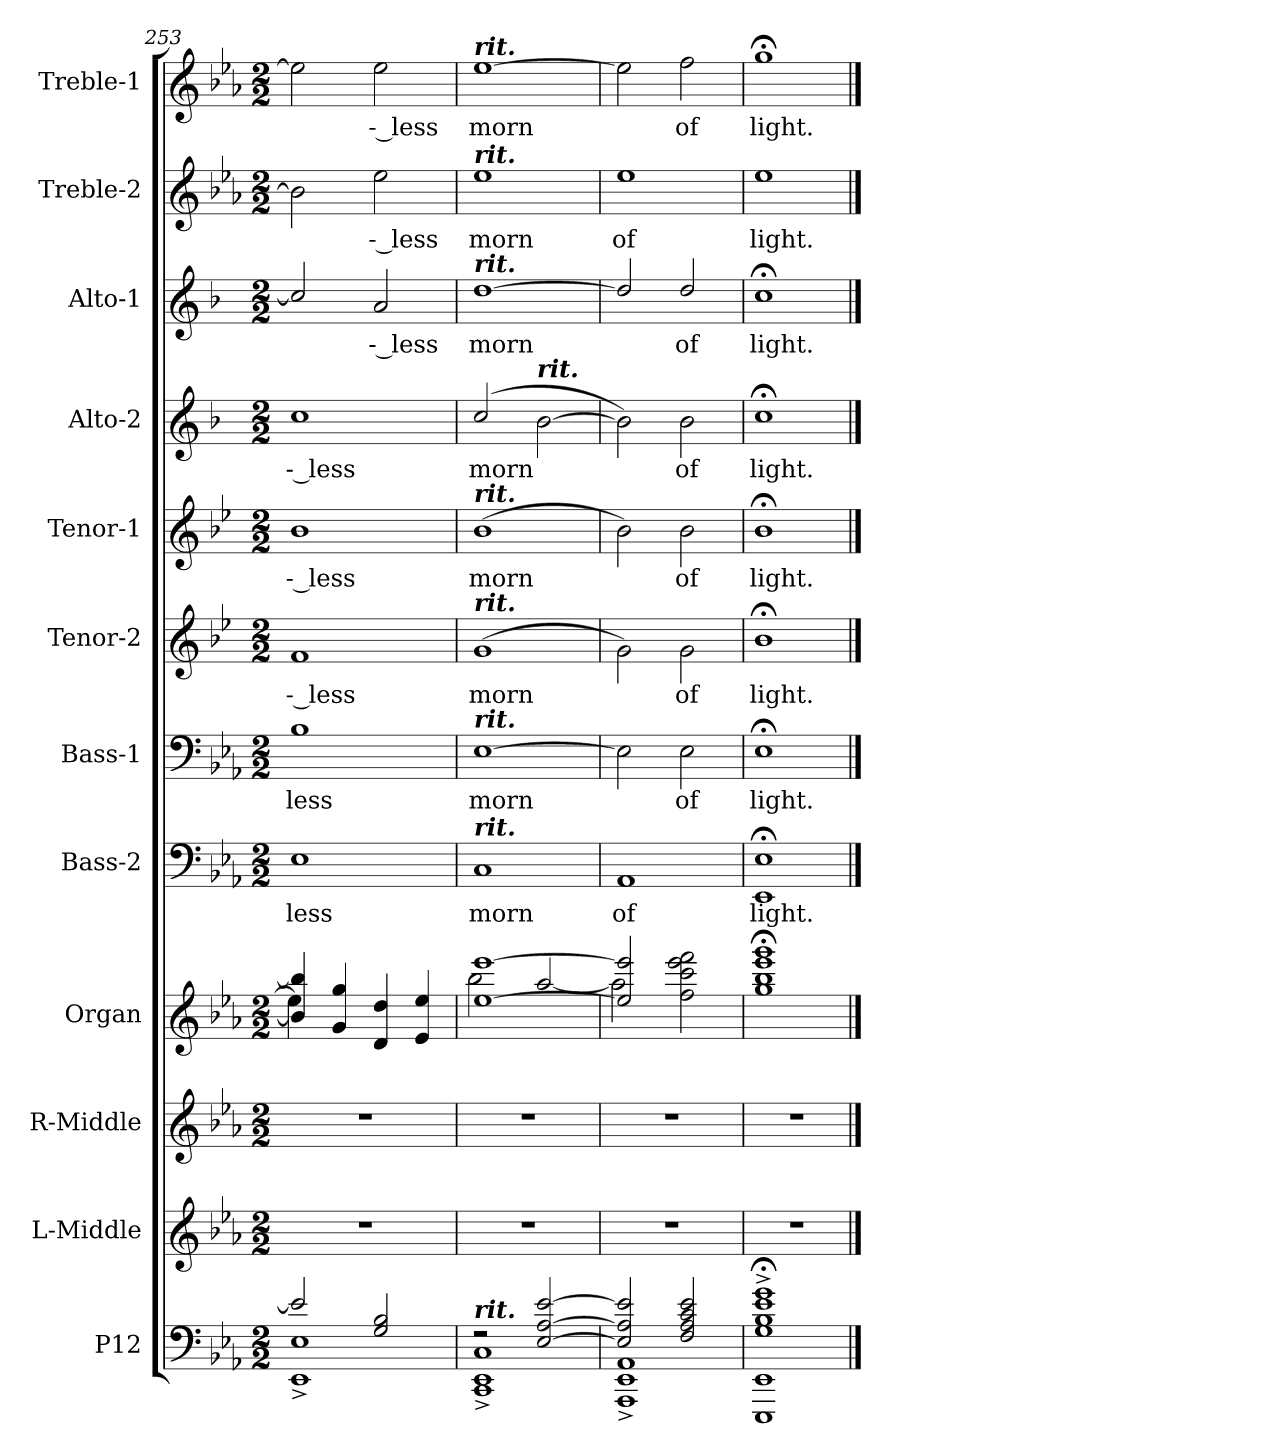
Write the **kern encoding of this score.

**kern	**kern	**kern	**kern	**kern	**text	**kern	**text	**kern	**text	**kern	**text	**kern	**text	**kern	**text	**kern	**text	**kern	**text
*part12	*part11	*part10	*part9	*part8	*part8	*part7	*part7	*part6	*part6	*part5	*part5	*part4	*part4	*part3	*part3	*part2	*part2	*part1	*part1
*staff12	*staff11	*staff10	*staff9	*staff8	*staff8	*staff7	*staff7	*staff6	*staff6	*staff5	*staff5	*staff4	*staff4	*staff3	*staff3	*staff2	*staff2	*staff1	*staff1
*I"P12	*I"L-Middle	*I"R-Middle	*I"Organ	*I"Bass-2	*	*I"Bass-1	*	*I"Tenor-2	*	*I"Tenor-1	*	*I"Alto-2	*	*I"Alto-1	*	*I"Treble-2	*	*I"Treble-1	*
*	*I'L-M	*	*I'Organ	*I'B2:	*	*I'B1:	*	*I'T2:	*	*I'T1:	*	*I'A2:	*	*I'A1:	*	*	*	*	*
*clefF4	*clefG2	*clefG2	*clefG2	*clefF4	*	*clefF4	*	*clefG2	*	*clefG2	*	*clefG2	*	*clefG2	*	*clefG2	*	*clefG2	*
*	*	*	*	*	*	*	*	*ITrd4c7	*	*ITrd4c7	*	*ITrd1c2	*	*ITrd1c2	*	*ITrd-7c-12	*	*ITrd-7c-12	*
*k[b-e-a-]	*k[b-e-a-]	*k[b-e-a-]	*k[b-e-a-]	*k[b-e-a-]	*	*k[b-e-a-]	*	*k[b-e-a-]	*	*k[b-e-a-]	*	*k[b-e-a-]	*	*k[b-e-a-]	*	*k[b-e-a-]	*	*k[b-e-a-]	*
*E-:	*E-:	*E-:	*E-:	*E-:	*	*E-:	*	*E-:	*	*E-:	*	*E-:	*	*E-:	*	*E-:	*	*E-:	*
*M2/2	*M2/2	*M2/2	*M2/2	*M2/2	*	*M2/2	*	*M2/2	*	*M2/2	*	*M2/2	*	*M2/2	*	*M2/2	*	*M2/2	*
=253	=253	=253	=253	=253	=253	=253	=253	=253	=253	=253	=253	=253	=253	=253	=253	=253	=253	=253	=253
*^	*	*	*^	*	*	*	*	*	*	*	*	*	*	*	*	*	*	*	*
!	!	!	!	!	!	!	!LO:LY:b	!	!LO:LY:b	!	!LO:LY:b	!	!LO:LY:b	!	!LO:LY:b	!	!	!	!	!	!
2e-/]	1EE-^ 1E-^	1r	1r	4b-/] 4bb-/]	4ee-\]	1E-	-less	1B-	-less	1B-	-- less	1e-	-- less	1b-	-- less	2b-/]	.	2bb-\]	.	2eee-\]	.
.	.	.	.	4g/ 4gg/	4ryy	.	.	.	.	.	.	.	.	.	.	.	.	.	.	.	.
!	!	!	!	!	!	!	!	!	!	!	!	!	!	!	!	!	!LO:LY:b	!	!LO:LY:b	!	!LO:LY:b
2G/ 2B-/	.	.	.	4d/ 4dd/	2ryy	.	.	.	.	.	.	.	.	.	.	2g/	-- less	2eee-\	-- less	2eee-\	-- less
.	.	.	.	4e-/ 4ee-/	.	.	.	.	.	.	.	.	.	.	.	.	.	.	.	.	.
=254	=254	=254	=254	=254	=254	=254	=254	=254	=254	=254	=254	=254	=254	=254	=254	=254	=254	=254	=254	=254	=254
!	!	!	!	!	!	!	!	!	!	!	!	!	!	!	!	!	!	!	!	!LO:TX:a:Bi:t=rit.	!
!	!	!	!	!	!	!	!	!	!	!	!	!	!	!	!	!	!	!LO:TX:a:Bi:t=rit.	!	!	!
!	!	!	!	!	!	!	!	!	!	!	!	!	!	!	!	!LO:TX:a:Bi:t=rit.	!	!	!	!	!
!	!	!	!	!	!	!	!	!	!	!	!	!LO:TX:a:Bi:t=rit.	!	!	!	!	!	!	!	!	!
!	!	!	!	!	!	!	!	!	!	!LO:TX:a:Bi:t=rit.	!	!	!	!	!	!	!	!	!	!	!
!	!	!	!	!	!	!	!	!LO:TX:a:Bi:t=rit.	!	!	!	!	!	!	!	!	!	!	!	!	!
!	!	!	!	!	!	!LO:TX:a:Bi:t=rit.	!	!	!	!	!	!	!	!	!	!	!	!	!	!	!
!LO:TX:a:Bi:t=rit.	!	!	!	!	!	!	!	!	!	!	!	!	!	!	!	!	!	!	!	!	!
!	!	!	!	!	!	!	!LO:LY:b	!	!LO:LY:b	!	!LO:LY:b	!	!LO:LY:b	!	!LO:LY:b	!	!LO:LY:b	!	!LO:LY:b	!	!LO:LY:b
2r	1CC^ 1EE-^ 1C^	1r	1r	[1ee- [1eee-	2bb-\	1C	morn	[1E-	morn	(>1c	morn	(>1e-	morn	(>2b-/	morn	[1cc	morn	1eee-	morn	[1eee-	morn
!	!	!	!	!	!	!	!	!	!	!	!	!	!	!LO:TX:a:Bi:t=rit.	!	!	!	!	!	!	!
[2E-/ [2A-/ [2e-/	.	.	.	.	[2aa-/	.	.	.	.	.	.	.	.	[2a-\	.	.	.	.	.	.	.
=255	=255	=255	=255	=255	=255	=255	=255	=255	=255	=255	=255	=255	=255	=255	=255	=255	=255	=255	=255	=255	=255
!	!	!	!	!	!	!	!LO:LY:b	!	!	!	!	!	!	!	!	!	!	!	!LO:LY:b	!	!
2E-/] 2A-/] 2e-/]	1AAA-^ 1EE-^ 1AA-^	1r	1r	2ee-/] 2eee-/]	2aa-\]	1AA-	of	2E-\]	.	2c\)	.	2e-\)	.	2a-\])	.	2cc/]	.	1eee-	of	2eee-\]	.
!	!	!	!	!	!	!	!	!	!LO:LY:b	!	!LO:LY:b	!	!LO:LY:b	!	!LO:LY:b	!	!LO:LY:b	!	!	!	!LO:LY:b
2F/ 2A-/ 2c/ 2e-/	.	.	.	2ff\ 2ccc\ 2eee-\ 2fff\	2ryy	.	.	2E-\	of	2c\	of	2e-\	of	2a-\	of	2cc/	of	.	.	2fff\	of
=256	=256	=256	=256	=256	=256	=256	=256	=256	=256	=256	=256	=256	=256	=256	=256	=256	=256	=256	=256	=256	=256
!	!	!	!	!	!	!	!LO:LY:b	!	!LO:LY:b	!	!LO:LY:b	!	!LO:LY:b	!	!LO:LY:b	!	!LO:LY:b	!	!LO:LY:b	!	!LO:LY:b
*	*	*	*	*v	*v	*	*	*	*	*	*	*	*	*	*	*	*	*	*	*	*
1G;<^ 1B-;<^ 1e-;<^ 1g;<^	1EEE- 1EE-	1r	1r	1gg;< 1bb-;< 1eee-;< 1ggg;<	1EE-;< 1E-;<	light.	1E-;<	light.	1e-;<	light.	1e-;<	light.	1b-;<	light.	1b-;<	light.	1eee-	light.	1ggg;<	light.
*v	*v	*	*	*	*	*	*	*	*	*	*	*	*	*	*	*	*	*	*	*
==	==	==	==	==	==	==	==	==	==	==	==	==	==	==	==	==	==	==	==
*-	*-	*-	*-	*-	*-	*-	*-	*-	*-	*-	*-	*-	*-	*-	*-	*-	*-	*-	*-
